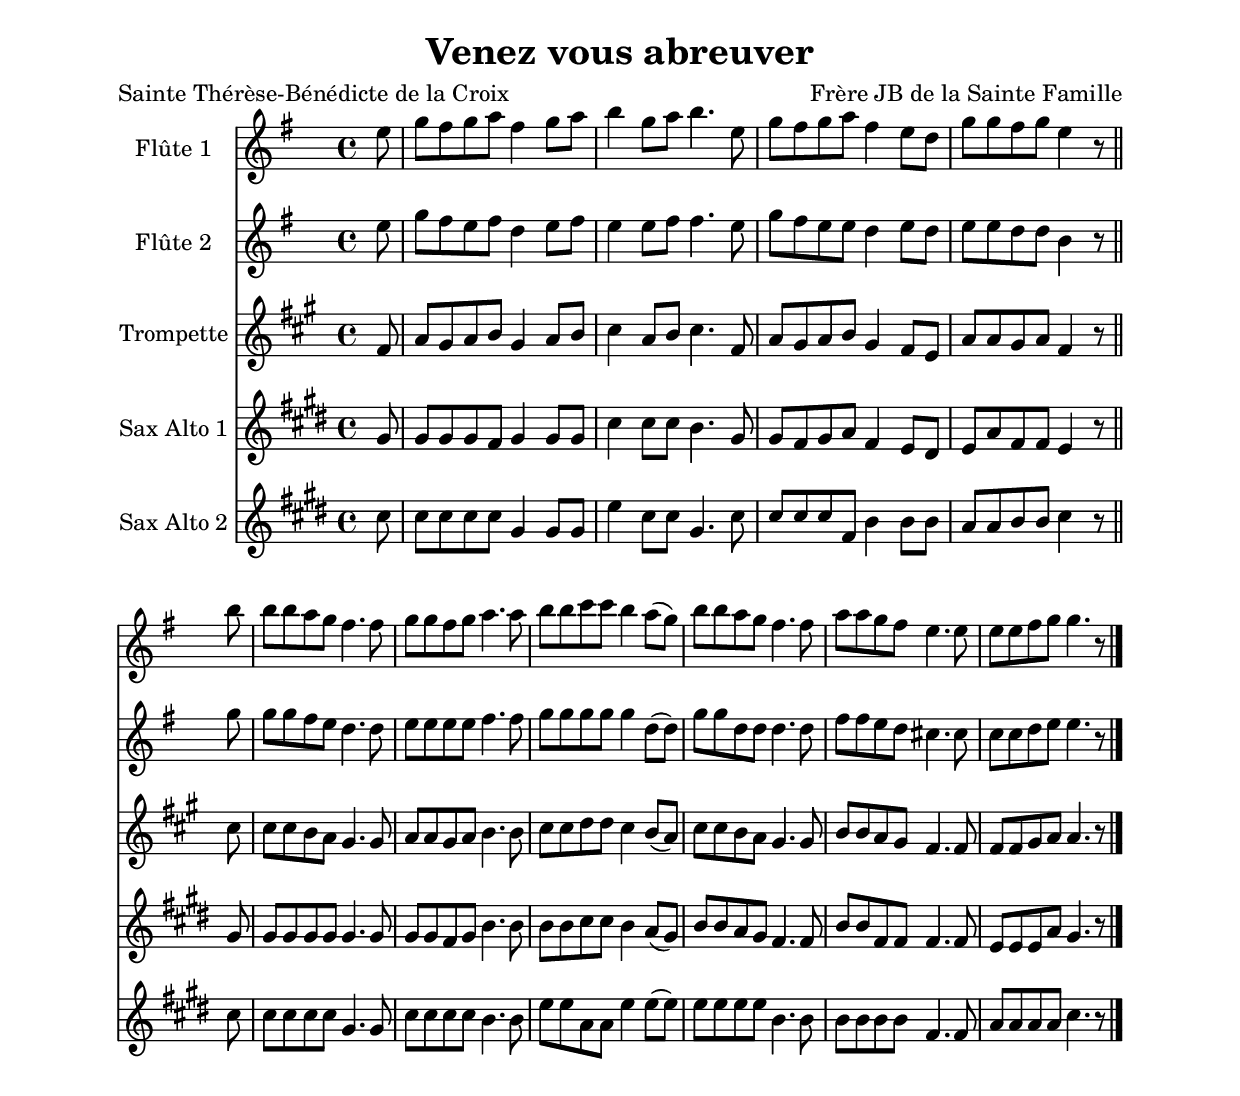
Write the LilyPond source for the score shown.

\version "2.22.1"
\language "italiano"

\header {
  title = "Venez vous abreuver"
  composer = "Frère JB de la Sainte Famille"
  poet = "Sainte Thérèse-Bénédicte de la Croix"
}

global = {
  \key mi \minor
  \time 4/4
}

soprano = \relative do' {
    \global
    \partial 8 mi8
    sol8 fad sol la fad4 sol8 la
    si4 sol8 la si4. mi,8
    sol8 fad sol la fad4 mi8 re
    sol8 sol fad sol mi4 r8
    
    \bar "||" \break
    
    si'8
    si8 si la sol fad4. fad8
    sol8 sol fad sol la4. la8
    si8 si do do si4 la8( sol)
    si8 si la sol fad4. fad8
    la8 la sol fad mi4. mi8
    mi8 mi fad sol sol4. r8
    
    \bar "|."
  }
  
alto = \relative do' {
    \global
    mi8
    sol8 fad mi fad re4 mi8 fad
    mi4 mi8 fad fad4. mi8
    sol8 fad mi mi re4 mi8 re
    mi8 mi re re si4 r8
    
    sol'8
    sol8 sol fad mi re4. re8
    mi8 mi mi mi fad4. fad8
    sol8 sol sol sol sol4 re8( re)
    sol8 sol re re re4. re8
    fad8 fad mi re dod4. dod8
    do8 do re mi mi4. r8
  }
  
tenor = \relative do' {
    \global
    
    si8
    si8 si si la si4 si8 si
    mi4 mi8 mi re4. si8
    si8 la si do la4 sol8 fad
    sol8 do la la sol4 r8
    
    si8
    si8 si si si si4. si8
    si8 si la si re4. re8
    re8 re mi mi re4 do8( si)
    re8 re do si la4. la8
    re8 re la la la4. la8
    sol8 sol sol do si4. r8
  }
  
bass = \relative do {
    \global
    
    mi8
    mi8 mi mi mi si4 si8 si
    sol'4 mi8 mi si4. mi8
    mi8 mi mi la, re4 re8 re
    do8 do re re mi4 r8
    
    mi8
    mi8 mi mi mi si4. si8
    mi8 mi mi mi re4. re8
    sol8 sol do, do sol'4 sol8( sol)
    sol8 sol sol sol re4. re8
    re8 re re re la4. la8
    do8 do do do mi4. r8
  }

\include "../../../utilities.ly"

%-------------------- couplet -------------------

\book{
  \paper {
    left-margin = 20\mm
    right-margin = 20\mm
    top-margin = 20\mm
    bottom-margin = 20\mm
  }
  
  \score {
    <<
      \new Staff \with { instrumentName = "Flûte 1" } { \forFlute \soprano }
      \new Staff \with { instrumentName = "Flûte 2" } { \forFlute \alto }
      \new Staff \with { instrumentName = "Trompette" } { \forTrumpet \soprano }
      \new Staff \with { instrumentName = "Sax Alto 1" } { \forSaxophoneAlto \tenor }
      \new Staff \with { instrumentName = "Sax Alto 2" } { \transpose do do' \forSaxophoneAlto \bass }
    >>
    \layout { 
      indent = 2\cm
      \override BreathingSign.text = \markup { \musicglyph "comma" }
    }
  }
}
